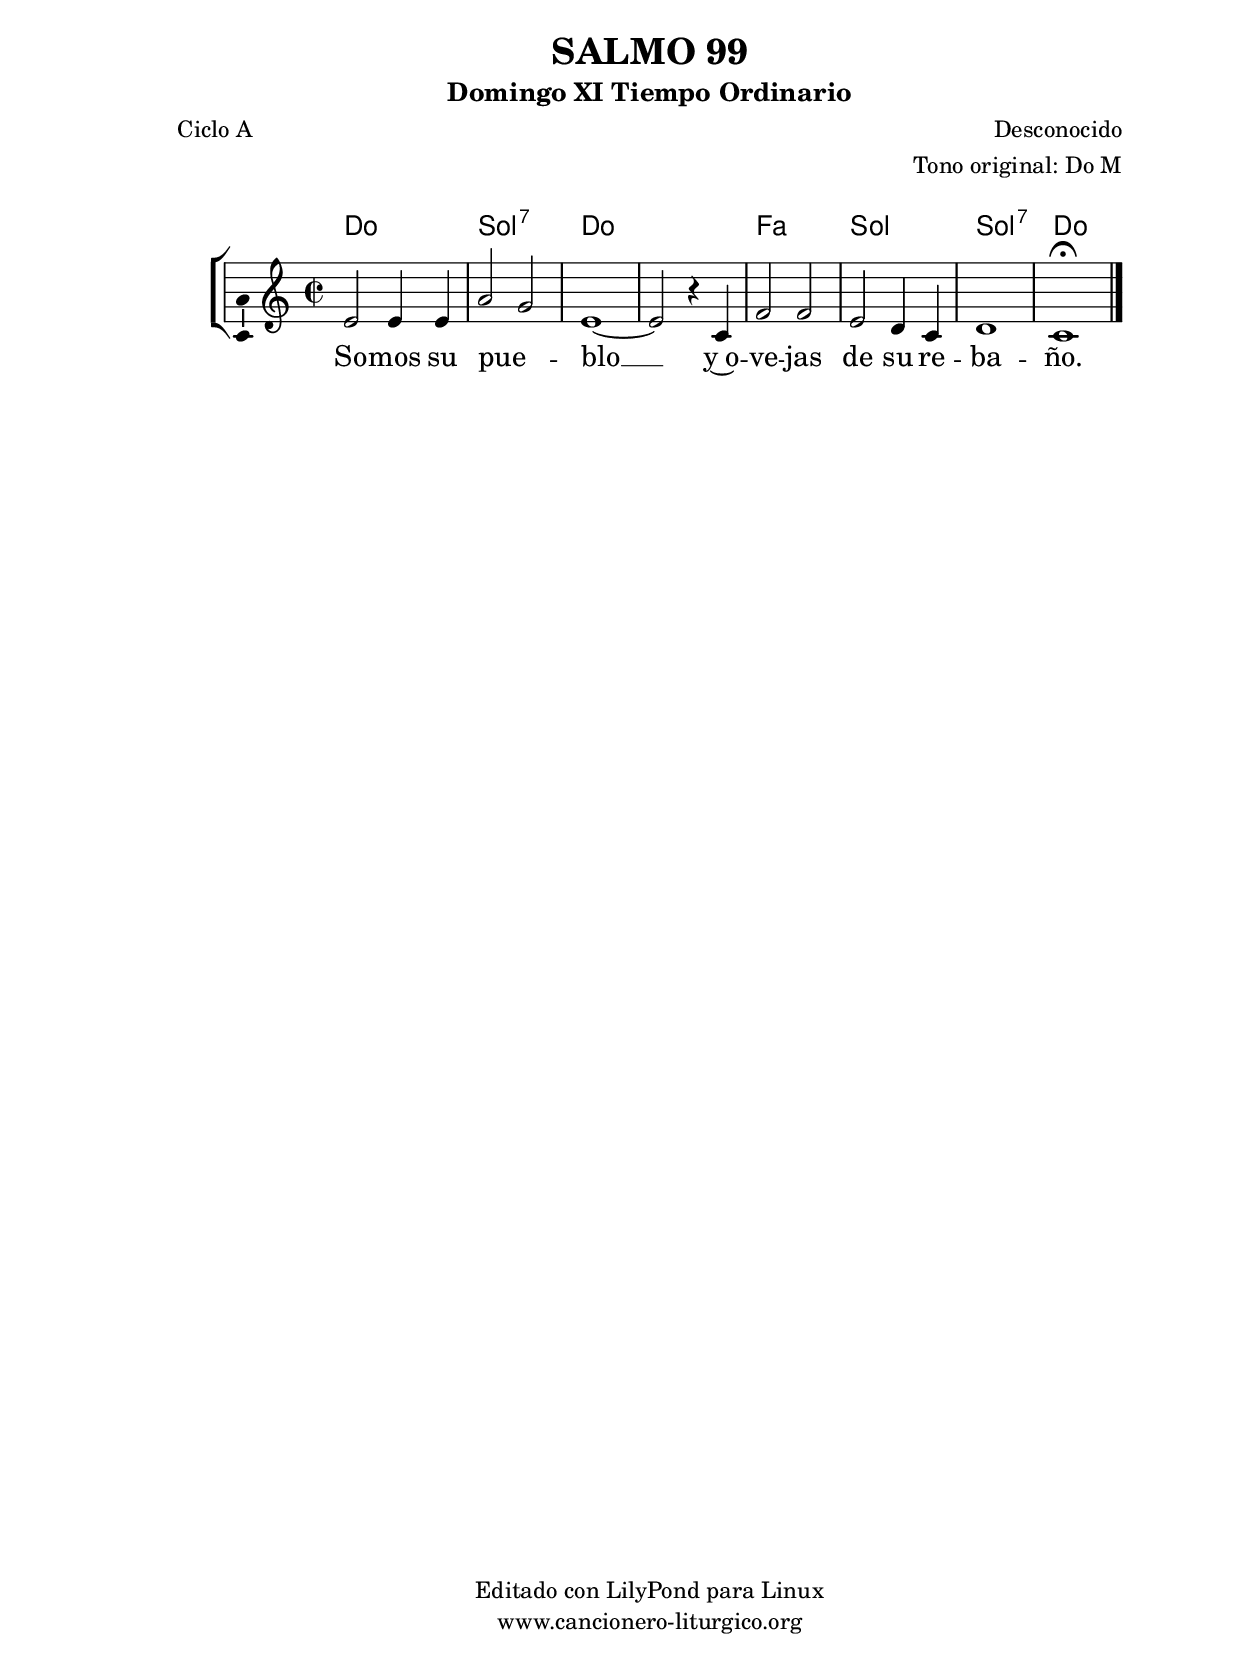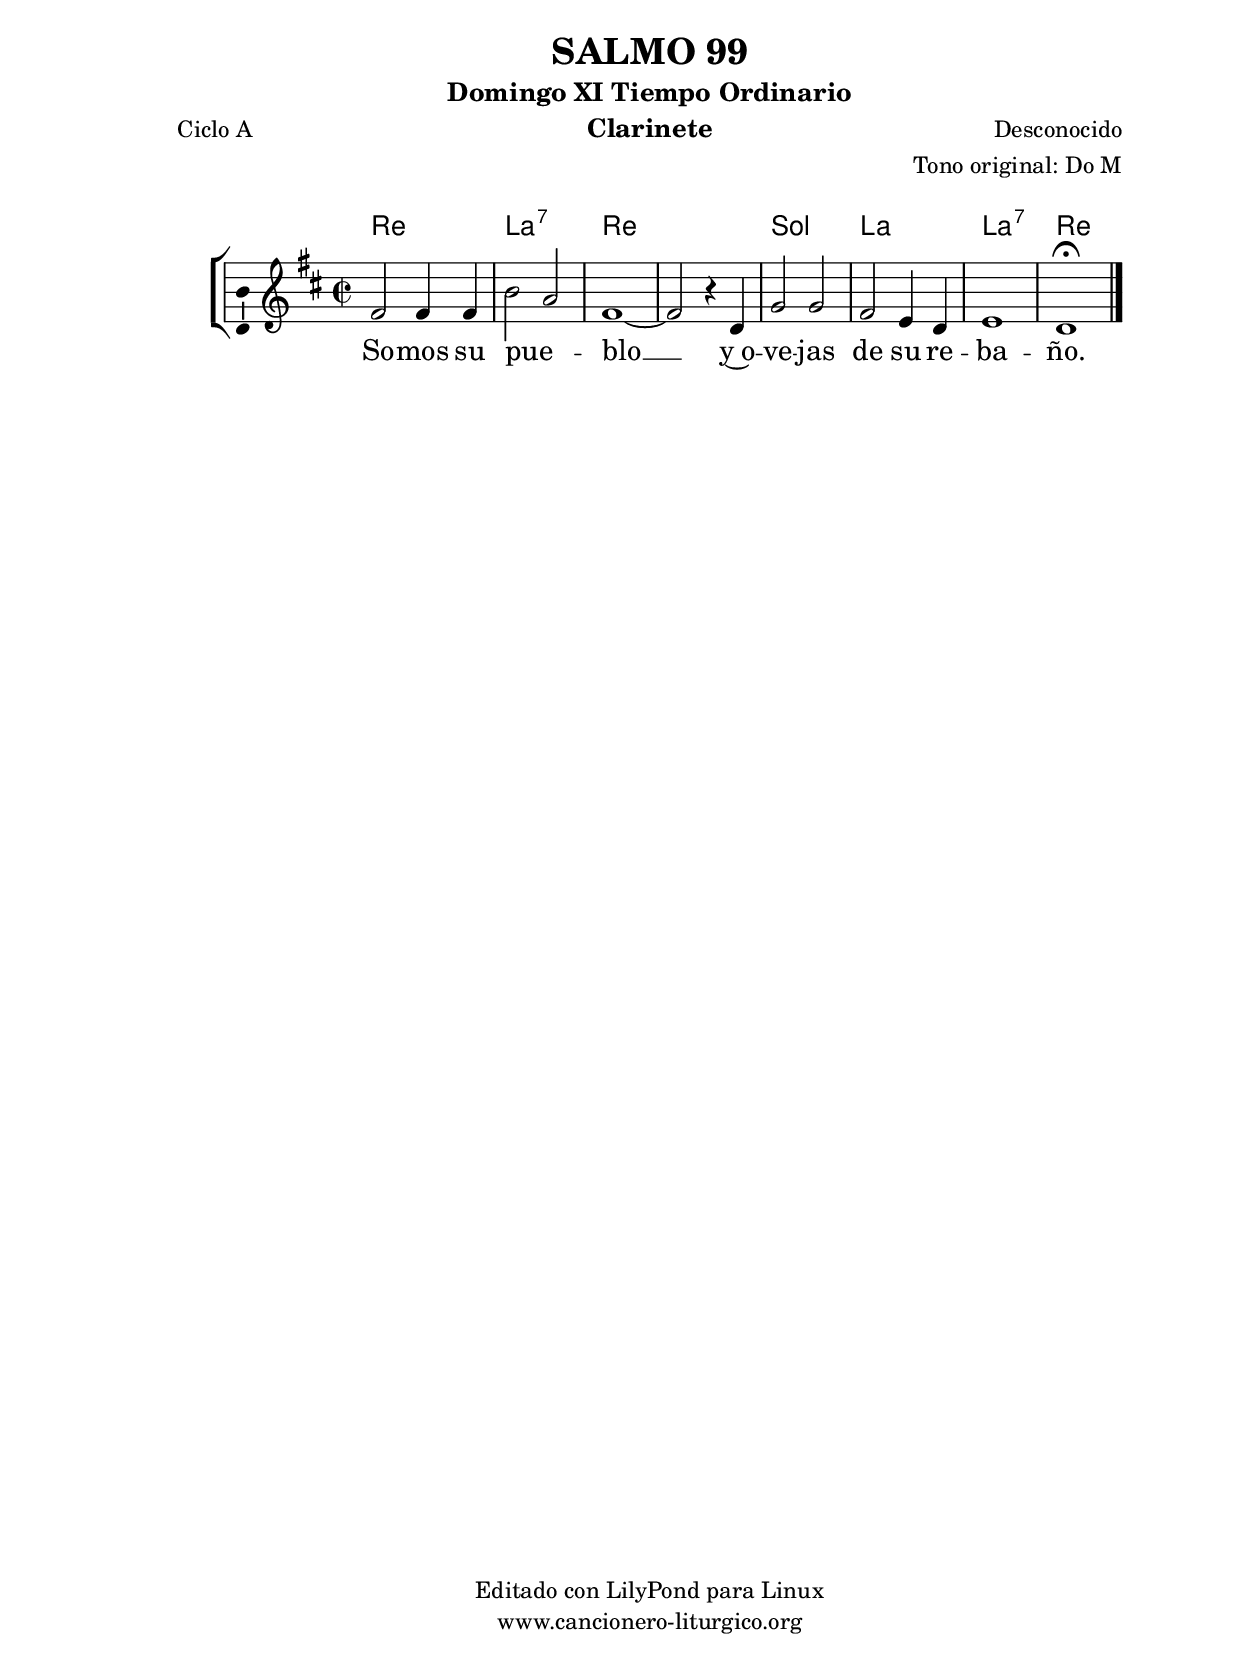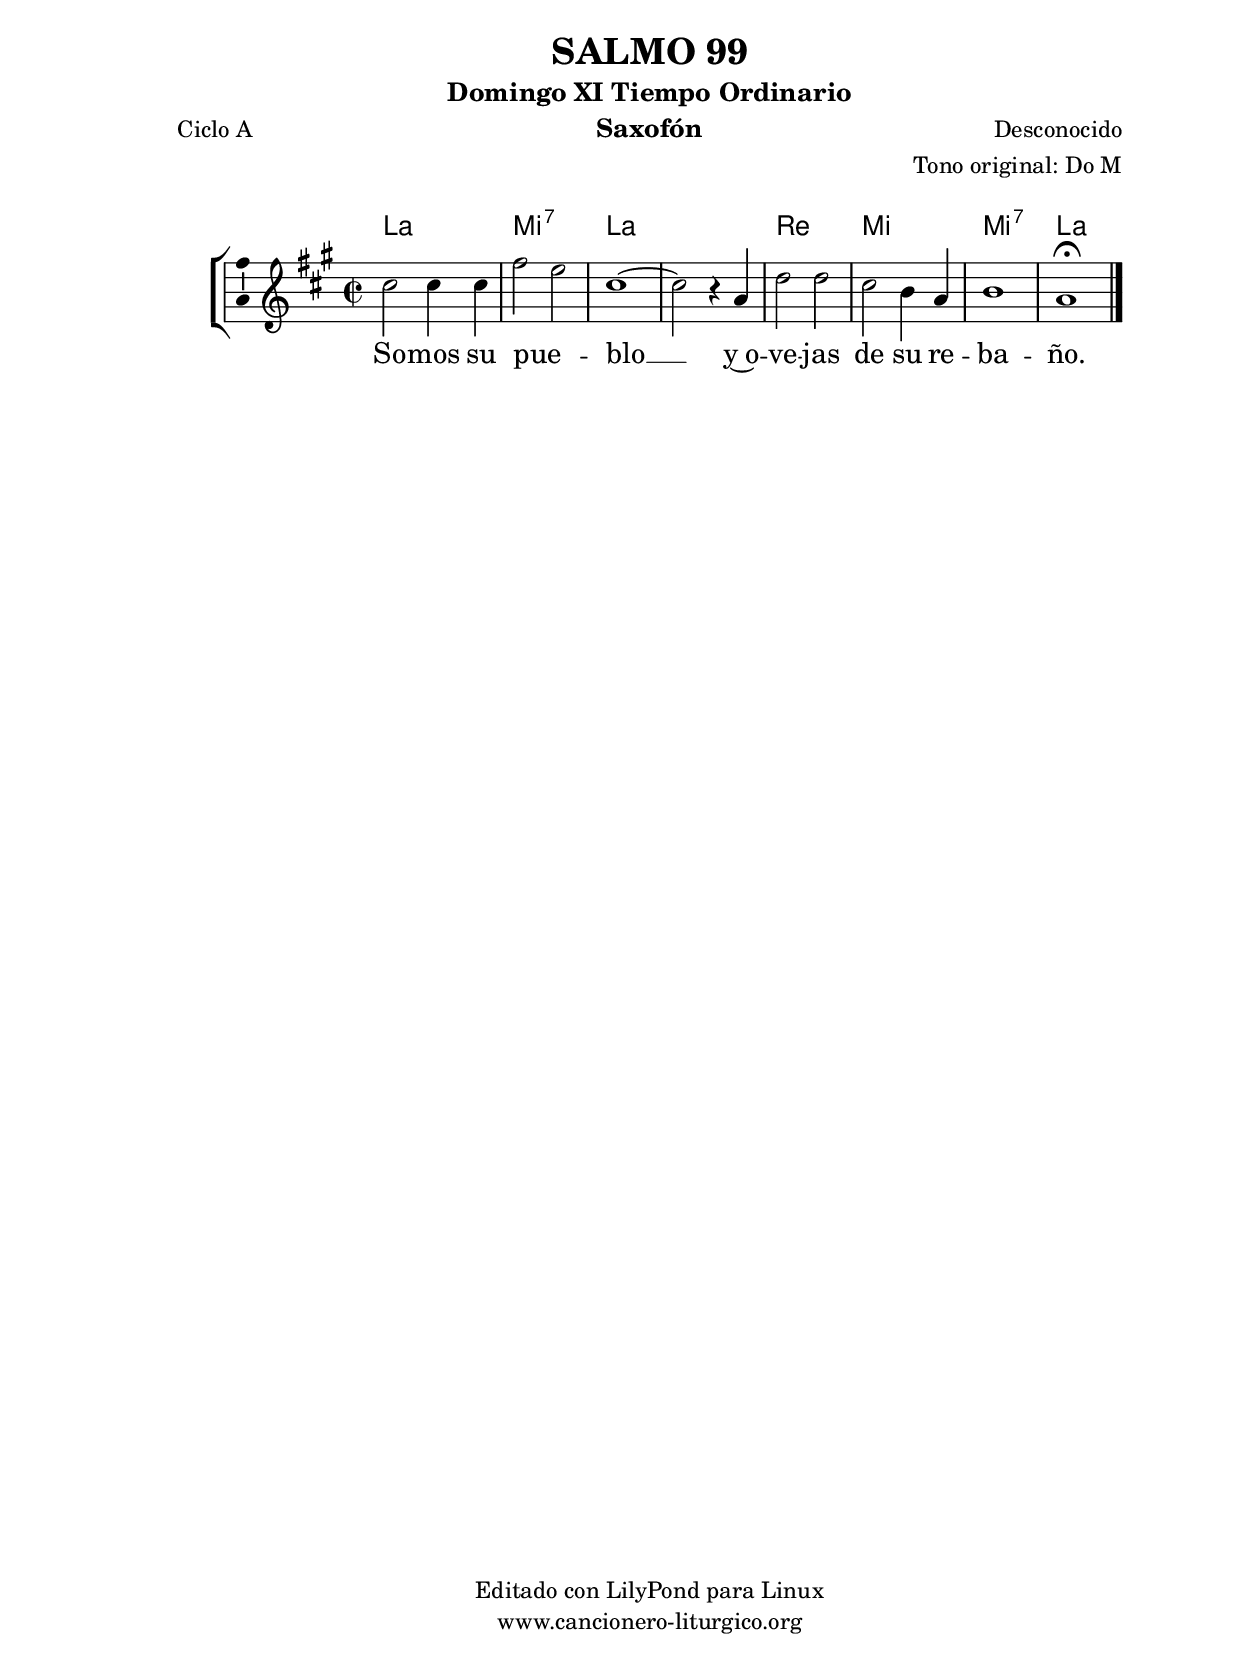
%
%para convertir .midi en .wav:
%timidity filename.midi -Ow -o finename.wav
%
%
%Para convertir de .wav a .mp3:
%lame -h -m j filename.wav
%
%
%para escuchar el midi:
%timidity nombrefichero.midi
%


%versión de lilypond para la que se ha escrito esta partitura:
\version "2.16.0"

	%Tamaño papel
	#(set-default-paper-size "a4")
	%Tamaño partitura
	#(set-global-staff-size 20)
	%No responde al pulsar sobre una nota
	#(ly:set-option 'point-and-click #f)

%parámetros del encabezamiento:
\header {
	title = "SALMO 99"
	subtitle = "Domingo XI Tiempo Ordinario"
	composer = "Desconocido"
	poet = "Ciclo A"
	meter = ""
	arranger = "Tono original: Do M"
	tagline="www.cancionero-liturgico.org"
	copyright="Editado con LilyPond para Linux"
	tiempo = "Ordinario"
	usos = "Salmo"
	letra = "Somos su pueblo y ovejas de su rebaño."
	}

%parámetros asociados al papel:
\paper  {
	oddHeaderMarkup = \markup {\fill-line { \on-the-fly #not-first-page \fromproperty #'header:title \on-the-fly #not-first-page \fromproperty #'header:composer }}
	evenHeaderMarkup = \markup {\fill-line { \fromproperty #'header:composer \fromproperty #'header:title }}
	#(set-paper-size "a4")
	print-page-number = ##f
	first-page-number = 1
	print-first-page-number = ##f
%	head-separation = 3.0 \cm
	top-margin = 2.0 \cm
	bottom-margin = 0.5\cm
%%%	bottom-margin = -1.0\cm
	left-margin = 3.0 \cm
	line-width = 16.0 \cm 
	indent = 8\mm
	interscoreline = 2.\mm
	between-system-space = 15\mm
%	para que las partituras no llenen la hoja:
	ragged-bottom = ##t
%	idem para la última hoja:
	ragged-last-bottom = ##f
%	para que las partituras llenen el ancho del papel:
	ragged-last = ##f
	after-title-space = 2.5 \cm
%page-count=1
%system-count=8

	%Flexible Vertical Spacing
%	markup-markup-spacing =
%	#'((basic-distance . 15) (minimum-distance . 15) (padding . 3))
	markup-system-spacing =
	#'((basic-distance . 15) (minimum-distance . 15) (padding . 3))
	system-system-spacing =
	#'((basic-distance . 15) (minimum-distance . 15) (padding . 3))
	score-system-spacing =
	#'((basic-distance . 15) (minimum-distance . 15) (padding . 5))
%	top-system-spacing = % header
%	#'((basic-distance . 8) (minimum-distance . 0) (padding . 3))
%	top-markup-spacing =
%	#'((basic-distance . 20) (minimum-distance . 20) (padding . 3))
	last-bottom-spacing = % footer
	#'((basic-distance . 5) (minimum-distance . 5) (padding . 3))
%	score-markup-spacing =
%	#'((basic-distance . 16) (minimum-distance . 13) (padding . 3))

	}


%parámetros que afectan a toda la partitura:
global =  {
	%clave de sol (G):
	\clef G
	%armadura:
%	\transpose f a
	\key c \major
	\tempo 2=100
	\set Score.tempoHideNote = ##t
	}


acordes = {
	\italianChords
	\chordmode {
%	\transpose f a
{

c1 g:7 c s f g g:7 c

	}
	}
}

melodia = 
%	\transpose f a
{
	\relative c'{
	\time 2/2

e2 e4 e
a2 g
e1~
e2 r4 c4
f2 f
e2 d4 c
d1
c1 \fermata

	\bar "|."
	}
	}


texto = \lyricmode {
So -- mos su pue -- _ blo __
y~o -- ve -- jas de su re -- ba -- ño.
	}


acordesStaff = \context ChordNames = acordesStaff <<
	\set chordChanges = ##t
	\acordes
	>>


vozStaff = \context Voice = vozStaff
\with {\consists "Ambitus_engraver"}
<<
%	\set Staff.instrumentName = ""
%	\set Staff.shortInstrumentName = ""
%	\set Staff.midiInstrument = #"clarinet"
%	\set Staff.midiInstrument = #"cello"
%	\set Staff.midiInstrument = #"flute"
	\set Staff.midiInstrument = #"electric guitar (jazz)"
%	\set Staff.midiInstrument = #"english horn"
%	\set Staff.midiInstrument = #"violin"
%	\set Staff.midiInstrument = #"glockenspiel"
	\set Staff.midiMinimumVolume = #0.7
	\set Staff.midiMaximumVolume = #0.9
	\global
	\melodia
	>>


textoStaff = \context Lyrics = textoStaff <<
	\lyricsto vozStaff \texto
	>>

\book {
	\score {
		\context ChoirStaff {
			\override StaffGroup.SystemStartBracket #'collapse-height = #1
			\override Score.SystemStartBar #'collapse-height = #1
			<<
			\acordesStaff
			\vozStaff
			\textoStaff
			>>
			}
		\layout {
	    		\context {
				\Lyrics
				\override LyricText #'font-size = #2
				}
	   		 \context {
				\Score
				%fontSize = #3
				\override StaffSymbol #'staff-space = #(magstep +3)
				%\override Beam #'thickness = #0.55
				%\override SpacingSpanner #'spacing-increment = #1.0
				%\override Slur #'height-limit = #1.5
				}
			}
		}
	\score {
		\unfoldRepeats
		\context ChoirStaff {
			<<
			\acordesStaff
			\vozStaff
			>>
			}
		\midi {
	  		\context {
	  			\Score
				tempoWholesPerMinute = #(ly:make-moment 70 4)
				}
			}
		}
	}

%Partitura para clarinete
#(define output-suffix "C")
\book {
	\header{
		instrument = "Clarinete"
		}
	\score {
		\context ChoirStaff {
			\override StaffGroup.SystemStartBracket #'collapse-height = #1
			\override Score.SystemStartBar #'collapse-height = #1
\transpose c d
			<<
			\acordesStaff
			\vozStaff
			\textoStaff
			>>
			}
		\layout {
	    		\context {
				\Lyrics
				\override LyricText #'font-size = #2
				}
	   		 \context {
				\Score
				%fontSize = #3
				\override StaffSymbol #'staff-space = #(magstep +3)
				%\override Beam #'thickness = #0.55
				%\override SpacingSpanner #'spacing-increment = #1.0
				%\override Slur #'height-limit = #1.5
				}
			}
		}
	}

%Partitura para saxofón
#(define output-suffix "S")
\book {
	\header{
		instrument = "Saxofón"
		}
	\score {
		\context ChoirStaff {
			\override StaffGroup.SystemStartBracket #'collapse-height = #1
			\override Score.SystemStartBar #'collapse-height = #1
\transpose c a
			<<
			\acordesStaff
			\vozStaff
			\textoStaff
			>>
			}
		\layout {
	    		\context {
				\Lyrics
				\override LyricText #'font-size = #2
				}
	   		 \context {
				\Score
				%fontSize = #3
				\override StaffSymbol #'staff-space = #(magstep +3)
				%\override Beam #'thickness = #0.55
				%\override SpacingSpanner #'spacing-increment = #1.0
				%\override Slur #'height-limit = #1.5
				}
			}
		}
	}

